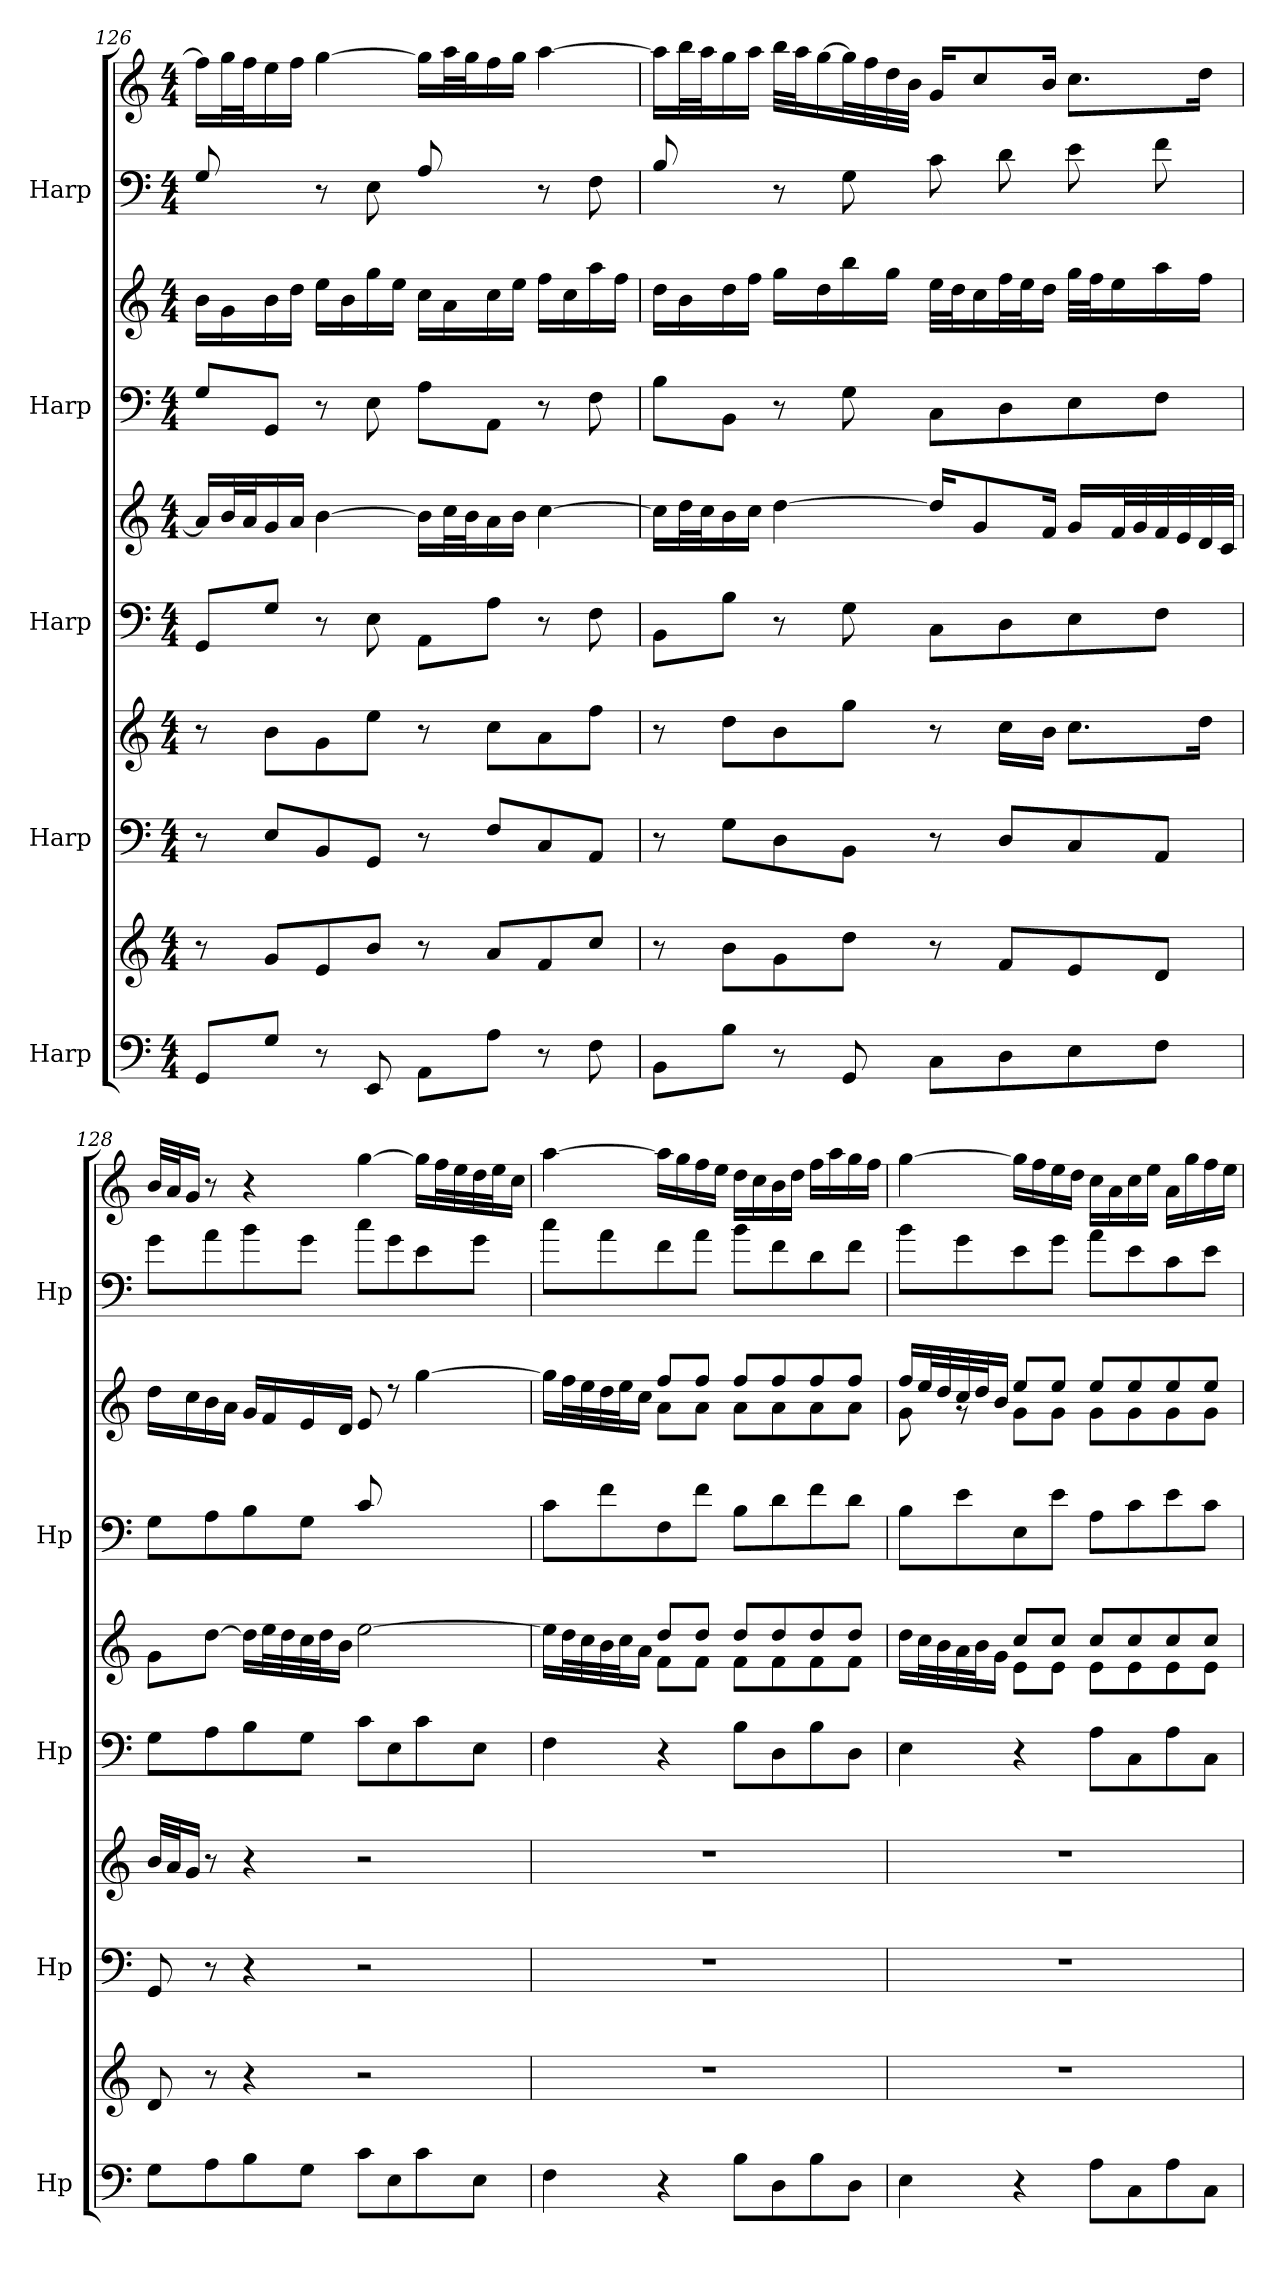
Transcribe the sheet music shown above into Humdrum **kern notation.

**kern	**kern	**kern	**kern	**kern	**kern	**kern	**kern	**kern	**kern
*part5	*part5	*part4	*part4	*part3	*part3	*part2	*part2	*part1	*part1
*staff10	*staff9	*staff8	*staff7	*staff6	*staff5	*staff4	*staff3	*staff2	*staff1
*I"Harp	*	*I"Harp	*	*I"Harp	*	*I"Harp	*	*I"Harp	*
*I'Hp	*	*I'Hp	*	*I'Hp	*	*I'Hp	*	*I'Hp	*
*clefF4	*clefG2	*clefF4	*clefG2	*clefF4	*clefG2	*clefF4	*clefG2	*clefF4	*clefG2
*k[]	*k[]	*k[]	*k[]	*k[]	*k[]	*k[]	*k[]	*k[]	*k[]
*M4/4	*M4/4	*M4/4	*M4/4	*M4/4	*M4/4	*M4/4	*M4/4	*M4/4	*M4/4
=126	=126	=126	=126	=126	=126	=126	=126	=126	=126
*	*	*	*	*	*	*	*	*	*^
8GG/L	8r	8r	8r	8GG/L	16a/LL]	8G/L	16b\LL	8G/L	16ff\LL]	8ryy
.	.	.	.	.	32b/L	.	16g\	.	32gg\L	.
.	.	.	.	.	32a/J	.	.	.	32ff\J	.
8G/J	8g/L	8E/L	8b\L	8G/J	16g/	8GG/J	16b\	8ryy	16ee\	8g\J
.	.	.	.	.	16a/JJ	.	16dd\JJ	.	16ff\JJ	.
8r	8e/	8BB/	8g\	8r	[4b\	8r	16ee\LL	8r	[4gg\	4.ryy
.	.	.	.	.	.	.	16b\	.	.	.
8EE/	8b/J	8GG/J	8ee\J	8E\	.	8E\	16gg\	8E\	.	.
.	.	.	.	.	.	.	16ee\JJ	.	.	.
8AA\L	8r	8r	8r	8AA\L	16b\LL]	8A\L	16cc\LL	8A/L	16gg\LL]	.
.	.	.	.	.	32cc\L	.	16a\	.	32aa\L	.
.	.	.	.	.	32b\J	.	.	.	32gg\J	.
8A\J	8a/L	8F/L	8cc\L	8A\J	16a\	8AA\J	16cc\	8ryy	16ff\	8a\J
.	.	.	.	.	16b\JJ	.	16ee\JJ	.	16gg\JJ	.
8r	8f/	8C/	8a\	8r	[4cc\	8r	16ff\LL	8r	[4aa\	4ryy
.	.	.	.	.	.	.	16cc\	.	.	.
8F\	8cc/J	8AA/J	8ff\J	8F\	.	8F\	16aa\	8F\	.	.
.	.	.	.	.	.	.	16ff\JJ	.	.	.
!!LO:PB:g=z	!!
=127	=127	=127	=127	=127	=127	=127	=127	=127	=127	=127
8BB\L	8r	8r	8r	8BB\L	16cc\LL]	8B\L	16dd\LL	8B/L	16aa\LL]	8ryy
.	.	.	.	.	32dd\L	.	16b\	.	32bb\L	.
.	.	.	.	.	32cc\J	.	.	.	32aa\J	.
8B\J	8b\L	8G\L	8dd\L	8B\J	16b\	8BB\J	16dd\	8ryy	16gg\	8b\J
.	.	.	.	.	16cc\JJ	.	16ff\JJ	.	16aa\JJ	.
8r	8g\	8D\	8b\	8r	[4dd\	8r	16gg\LL	8r	32bb\LLL	2.ryy
.	.	.	.	.	.	.	.	.	32aa\J	.
.	.	.	.	.	.	.	16dd\	.	[16gg\	.
8GG/	8dd\J	8BB\J	8gg\J	8G\	.	8G\	16bb\	8G\	32gg\L]	.
.	.	.	.	.	.	.	.	.	32ff\	.
.	.	.	.	.	.	.	16gg\JJ	.	32dd\	.
.	.	.	.	.	.	.	.	.	32b\JJJ	.
8C\L	8r	8r	8r	8C\L	16dd/KL]	8C\L	32ee\LLL	8c\L	16g/KL	.
.	.	.	.	.	.	.	32dd\J	.	.	.
.	.	.	.	.	8g/	.	16cc\	.	8cc/	.
8D\	8f/L	8D/L	16cc\LL	8D\	.	8D\	32ff\L	8d\	.	.
.	.	.	.	.	.	.	32ee\J	.	.	.
.	.	.	16b\JJ	.	16f/Jk	.	16dd\JJ	.	16b/Jk	.
8E\	8e/	8C/	8.cc\L	8E\	16g/LL	8E\	32gg\LLL	8e\	8.cc\L	.
.	.	.	.	.	.	.	32ff\J	.	.	.
.	.	.	.	.	32f/L	.	16ee\	.	.	.
.	.	.	.	.	32g/	.	.	.	.	.
8F\J	8d/J	8AA/J	.	8F\J	32f/	8F\J	16aa\	8f\J	.	.
.	.	.	.	.	32e/	.	.	.	.	.
.	.	.	16dd\Jk	.	32d/	.	16ff\JJ	.	16dd\Jk	.
.	.	.	.	.	32c/JJJ	.	.	.	.	.
*	*	*	*	*	*	*	*	*	*v	*v
=128	=128	=128	=128	=128	=128	=128	=128	=128	=128
*	*	*	*	*	*	*	*^	*	*
8G\L	8d/	8GG/	32b/LLL	8G\L	8g\L	8G\L	16dd\LL	8ryy	8g\L	32b/LLL
.	.	.	32a/J	.	.	.	.	.	.	32a/J
.	.	.	16g/JJ	.	.	.	16cc\	.	.	16g/JJ
*	*	*	*	*	*	*	*v	*v	*	*
8A\	8r	8r	8r	8A\	[8dd\J	8A\	16b\	8a\	8r
.	.	.	.	.	.	.	16a\JJ	.	.
8B\	4r	4r	4r	8B\	16dd\LL]	8B\	16g/LL	8b\	4r
.	.	.	.	.	32ee\L	.	16f/	.	.
.	.	.	.	.	32dd\	.	.	.	.
8G\J	.	.	.	8G\J	32cc\	8G\J	16e/	8g\J	.
.	.	.	.	.	32dd\J	.	.	.	.
.	.	.	.	.	16b\JJ	.	16d/JJ	.	.
8c\L	2r	2r	2r	8c\L	[2ee\	8c/L	8e/	8cc\L	[4gg\
*	*	*	*	*	*	*	*^	*	*
8E\	.	.	.	8E\	.	4.ryy	8r	8d\	8g\	.
8c\	.	.	.	8c\	.	.	[4gg\	8g\	8e\	16gg\LL]
.	.	.	.	.	.	.	.	.	.	32ff\L
.	.	.	.	.	.	.	.	.	.	32ee\
8E\J	.	.	.	8E\J	.	.	.	8e\J	8g\J	32dd\
.	.	.	.	.	.	.	.	.	.	32ee\J
.	.	.	.	.	.	.	.	.	.	16cc\JJ
!!LO:PB:g=z
=129	=129	=129	=129	=129	=129	=129	=129	=129	=129	=129
*	*	*	*	*	*^	*	*	*	*	*
4F\	1r	1r	1r	4F\	16ee\LL]	4ryy	8c\L	16gg\LL]	4ryy	8cc\L	[4aa\
.	.	.	.	.	32dd\L	.	.	32ff\L	.	.	.
.	.	.	.	.	32cc\	.	.	32ee\	.	.	.
.	.	.	.	.	32b\	.	8f\	32dd\	.	8a\	.
.	.	.	.	.	32cc\J	.	.	32ee\J	.	.	.
.	.	.	.	.	16a\JJ	.	.	16cc\JJ	.	.	.
4r	.	.	.	4r	8dd/L	8f\L	8F\	8ff/L	8a\L	8f\	16aa\LL]
.	.	.	.	.	.	.	.	.	.	.	16gg\
.	.	.	.	.	8dd/J	8f\J	8f\J	8ff/J	8a\J	8a\J	16ff\
.	.	.	.	.	.	.	.	.	.	.	16ee\JJ
8B\L	.	.	.	8B\L	8dd/L	8f\L	8B\L	8ff/L	8a\L	8b\L	16dd\LL
.	.	.	.	.	.	.	.	.	.	.	16cc\
8D\	.	.	.	8D\	8dd/	8f\	8d\	8ff/	8a\	8f\	16b\
.	.	.	.	.	.	.	.	.	.	.	16dd\JJ
8B\	.	.	.	8B\	8dd/	8f\	8f\	8ff/	8a\	8d\	16ff\LL
.	.	.	.	.	.	.	.	.	.	.	16aa\
8D\J	.	.	.	8D\J	8dd/J	8f\J	8d\J	8ff/J	8a\J	8f\J	16gg\
.	.	.	.	.	.	.	.	.	.	.	16ff\JJ
=130	=130	=130	=130	=130	=130	=130	=130	=130	=130	=130	=130
4E\	1r	1r	1r	4E\	16dd\LL	4ryy	8B\L	16ff/LL	8g\	8b\L	[4gg\
.	.	.	.	.	32cc\L	.	.	32ee/L	.	.	.
.	.	.	.	.	32b\	.	.	32dd/	.	.	.
.	.	.	.	.	32a\	.	8e\	32cc/	8rg	8g\	.
.	.	.	.	.	32b\J	.	.	32dd/J	.	.	.
.	.	.	.	.	16g\JJ	.	.	16b/JJ	.	.	.
4r	.	.	.	4r	8cc/L	8e\L	8E\	8ee/L	8g\L	8e\	16gg\LL]
.	.	.	.	.	.	.	.	.	.	.	16ff\
.	.	.	.	.	8cc/J	8e\J	8e\J	8ee/J	8g\J	8g\J	16ee\
.	.	.	.	.	.	.	.	.	.	.	16dd\JJ
8A\L	.	.	.	8A\L	8cc/L	8e\L	8A\L	8ee/L	8g\L	8a\L	16cc\LL
.	.	.	.	.	.	.	.	.	.	.	16a\
8C\	.	.	.	8C\	8cc/	8e\	8c\	8ee/	8g\	8e\	16cc\
.	.	.	.	.	.	.	.	.	.	.	16ee\JJ
8A\	.	.	.	8A\	8cc/	8e\	8e\	8ee/	8g\	8c\	16a\LL
.	.	.	.	.	.	.	.	.	.	.	16gg\
8C\J	.	.	.	8C\J	8cc/J	8e\J	8c\J	8ee/J	8g\J	8e\J	16ff\
.	.	.	.	.	.	.	.	.	.	.	16ee\JJ
*	*	*	*	*	*v	*v	*	*v	*v	*	*
=	=	=	=	=	=	=	=	=	=
*-	*-	*-	*-	*-	*-	*-	*-	*-	*-
